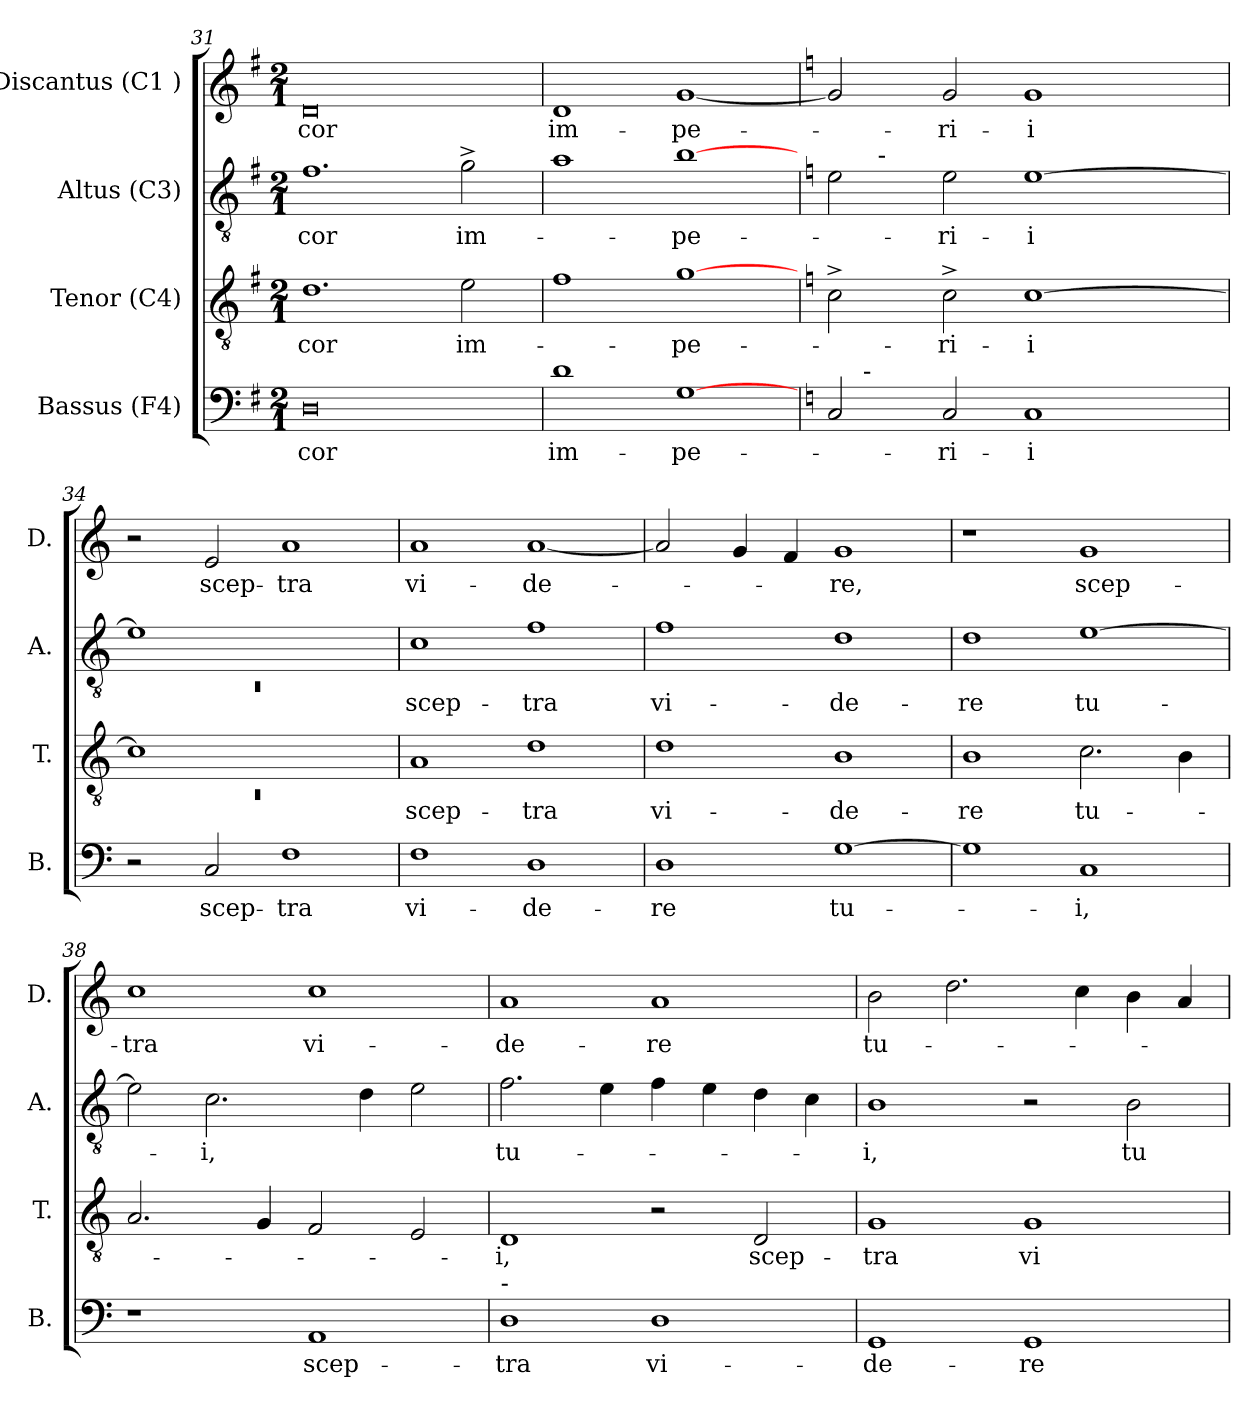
**kern	**text	**kern	**text	**kern	**text	**kern	**text
*part4	*part4	*part3	*part3	*part2	*part2	*part1	*part1
*staff4	*staff4	*staff3	*staff3	*staff2	*staff2	*staff1	*staff1
*I"Bassus (F4)	*	*I"Tenor (C4)	*	*I"Altus (C3)	*	*I"Discantus (C1 )	*
*I'B.	*	*I'T.	*	*I'A.	*	*I'D.	*
*clefF4	*	*clefGv2	*	*clefGv2	*	*clefG2	*
*k[f#]	*	*k[f#]	*	*k[f#]	*	*k[f#]	*
*G:	*	*G:	*	*G:	*	*G:	*
*M2/1	*	*M2/1	*	*M2/1	*	*M2/1	*
=31	=31	=31	=31	=31	=31	=31	=31
!	!LO:LY:b	!	!LO:LY:b	!	!LO:LY:b	!	!LO:LY:b
0D	-cor	1.d	-cor	1.f#	-cor	0d	-cor
!	!	!	!LO:LY:b	!	!LO:LY:b	!	!
.	.	2e\	im-	2g^>\	im-	.	.
=32	=32	=32	=32	=32	=32	=32	=32
!	!LO:LY:b	!	!	!	!	!	!LO:LY:b
1d	im-	1f#	.	1a	.	1d	im-
!	!LO:LY:b	!	!LO:LY:b	!	!LO:LY:b	!	!LO:LY:b
[<1G	-pe-	[<1g	-pe-	[<1b	-pe-	[<1g	-pe-
!!LO:LB:g=z
=33	=33	=33	=33	=33	=33	=33	=33
*k[]	*	*k[]	*	*k[]	*	*k[]	*
*C:	*	*C:	*	*C:	*	*C:	*
*^	*	*	*	*^	*	*	*
2C/	8ryy	.	2c^>\	.	2e\	8ryy	.	2g/]	.
!	!LO:TX:a:t=-	!	!	!	!	!	!	!	!
.	1...ryy	.	.	.	.	32ryy	.	.	.
!	!	!	!	!	!	!LO:TX:a:t=-	!	!	!
.	.	.	.	.	.	1ryy	.	.	.
!	!	!LO:LY:b	!	!LO:LY:b:rj	!	!	!LO:LY:b	!	!LO:LY:b
2C/	.	-ri-	2c^>\	-ri-	2e\	.	-ri-	2g/	-ri-
!	!	!LO:LY:b:rj	!	!LO:LY:b:rj	!	!	!LO:LY:b:rj	!	!LO:LY:b:rj
1C	.	-i	[>1c	-i	[>1e	.	-i	1g	-i
.	.	.	.	.	.	2ryy	.	.	.
.	.	.	.	.	.	4ryy	.	.	.
.	.	.	.	.	.	16.ryy	.	.	.
=34	=34	=34	=34	=34	=34	=34	=34	=34	=34
*	*	*	*^	*	*	*	*	*	*
!	!	!	!	!LO:N:vis=1	!	!	!LO:N:vis=1	!	!	!
*v	*v	*	*	*	*	*	*	*	*	*
2r	.	1c]	0rC	.	1e]	0rC	.	2r	.
!	!LO:LY:b	!	!	!	!	!	!	!	!LO:LY:b
2C/	scep-	.	.	.	.	.	.	2e/	scep-
!	!LO:LY:b	!	!	!	!	!	!	!	!LO:LY:b
1F	-tra	1ryy	.	.	1ryy	.	.	1a	-tra
*	*	*v	*v	*	*	*	*	*	*
*	*	*	*	*v	*v	*	*	*
=35	=35	=35	=35	=35	=35	=35	=35
!	!LO:LY:b	!	!LO:LY:b	!	!LO:LY:b	!	!LO:LY:b
1F	vi-	1A	scep-	1c	scep-	1a	vi-
!	!LO:LY:b	!	!LO:LY:b:rj	!	!LO:LY:b	!	!LO:LY:b
1D	-de-	1d	-tra	1f	-tra	[<1a	-de-
=36	=36	=36	=36	=36	=36	=36	=36
!	!LO:LY:b	!	!LO:LY:b:rj	!	!LO:LY:b	!	!
1D	-re	1d	vi-	1f	vi-	2a/]	.
.	.	.	.	.	.	4g/	.
.	.	.	.	.	.	4f/	.
!	!LO:LY:b	!	!LO:LY:b:rj	!	!LO:LY:b	!	!LO:LY:b
[>1G	tu-	1B	-de-	1d	-de-	1g	-re,
=37	=37	=37	=37	=37	=37	=37	=37
!	!	!	!LO:LY:b:rj	!	!LO:LY:b	!	!
1G]	.	1B	-re	1d	-re	1r	.
!	!LO:LY:b	!	!LO:LY:b	!	!LO:LY:b	!	!LO:LY:b
1C	-i,	2.c\	tu-	[>1e	tu-	1g	scep-
.	.	4B\	.	.	.	.	.
=38	=38	=38	=38	=38	=38	=38	=38
!	!	!	!	!	!	!	!LO:LY:b
1r	.	2.A/	.	2e\]	.	1cc	-tra
!	!	!	!	!	!LO:LY:b	!	!
.	.	.	.	2.c\	-i,	.	.
.	.	4G/	.	.	.	.	.
!	!LO:LY:b	!	!	!	!	!	!LO:LY:b
1AA	scep-	2F/	.	.	.	1cc	vi-
.	.	.	.	4d\	.	.	.
.	.	2E/	.	2e\	.	.	.
!!LO:LB:g=z
=39	=39	=39	=39	=39	=39	=39	=39
!LO:TX:a:t=-	!	!	!	!	!	!	!
!	!LO:LY:b	!	!LO:LY:b:rj	!	!LO:LY:b	!	!LO:LY:b
1D	-tra	1D	-i,	2.f\	tu-	1a	-de-
.	.	.	.	4e\	.	.	.
!	!LO:LY:b	!	!	!	!	!	!LO:LY:b
1D	vi-	2r	.	4f\	.	1a	-re
.	.	.	.	4e\	.	.	.
!	!	!	!LO:LY:b	!	!	!	!
.	.	2D/	scep-	4d\	.	.	.
.	.	.	.	4c\	.	.	.
=40	=40	=40	=40	=40	=40	=40	=40
!	!LO:LY:b	!	!LO:LY:b:rj	!	!LO:LY:b	!	!LO:LY:b
1GG	-de-	1G	-tra	1B	-i,	2b\	tu-
.	.	.	.	.	.	2.dd\	.
!	!LO:LY:b	!	!LO:LY:b:rj	!	!	!	!
1GG	-re	1G	vi-	2r	.	.	.
.	.	.	.	.	.	4cc\	.
!	!	!	!	!	!LO:LY:b	!	!
.	.	.	.	2B\	tu-	4b\	.
.	.	.	.	.	.	4a/	.
=	=	=	=	=	=	=	=
*-	*-	*-	*-	*-	*-	*-	*-
